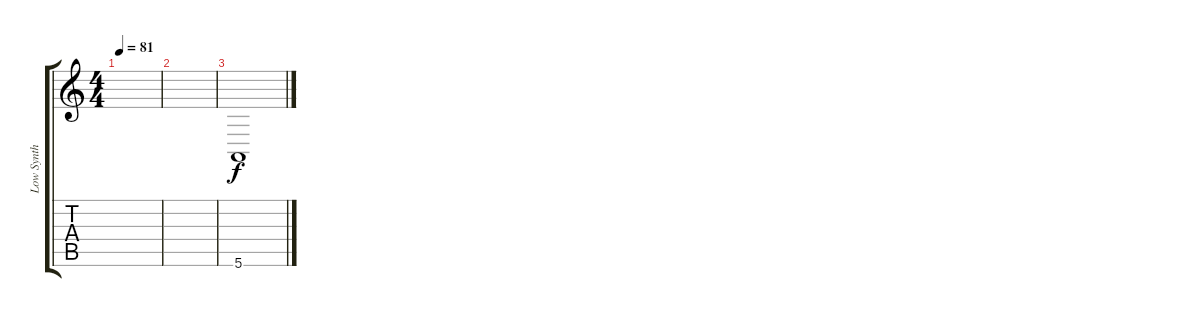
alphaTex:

\track ("Low Synth Strings" "Low Synth ") {instrument synthstrings1}
\staff {score tabs}
\tuning (E4 B3 G3 D3 A2 E2) {hide}
\ts (4 4)
\tempo 81
\clef g2
\ks c
|
|
5.6.1
